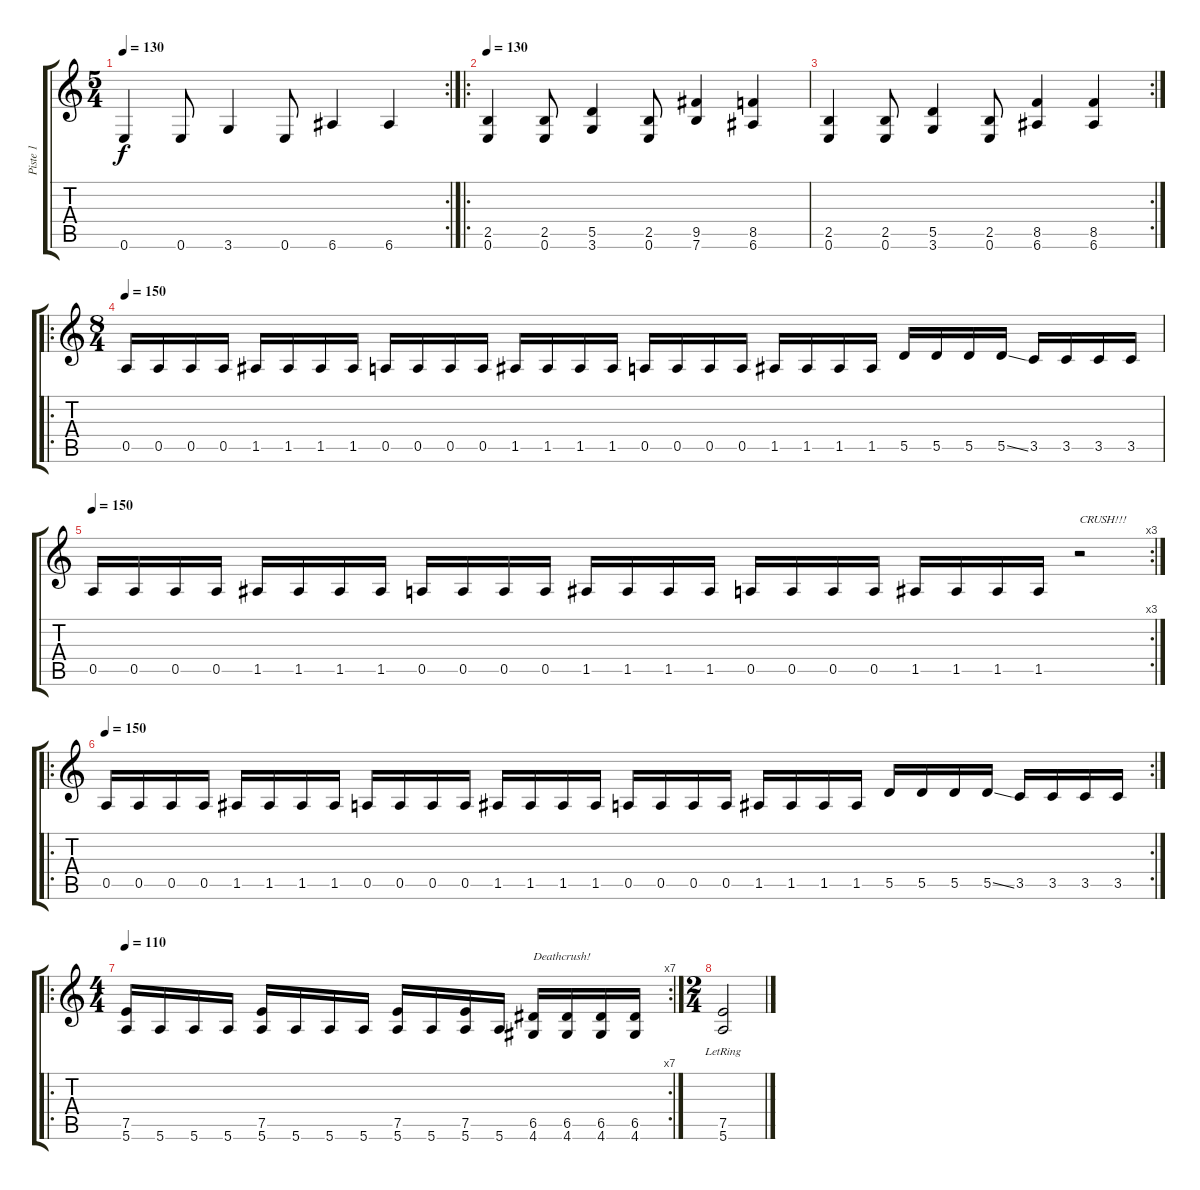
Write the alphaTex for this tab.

\track ("Piste 1" "Piste 1") {instrument distortionguitar}
\staff {score tabs}
\tuning (E4 B3 G3 D3 A2 E2) {hide}
\rc 2
\ts (5 4)
\tempo 130
\clef g2
\ks c
0.6.4{dy f instrument electricbasspick} 0.6.8{instrument electricbasspick} 3.6.4{instrument electricbasspick} 0.6.8{instrument electricbasspick} 6.6.4{instrument electricbasspick} 6.6.4{instrument electricbasspick} |
\ro
\tempo 130
(2.5 0.6).4{instrument distortionguitar} (2.5 0.6).8 (5.5 3.6).4 (2.5 0.6).8 (9.5 7.6).4 (8.5 6.6).4 |
\rc 2
(2.5 0.6).4 (2.5 0.6).8 (5.5 3.6).4 (2.5 0.6).8 (8.5 6.6).4 (8.5 6.6).4 |
\ro
\ts (8 4)
\tempo 150
0.5.16 0.5.16 0.5.16 0.5.16 1.5.16 1.5.16 1.5.16 1.5.16 0.5.16 0.5.16 0.5.16 0.5.16 1.5.16 1.5.16 1.5.16 1.5.16 0.5.16 0.5.16 0.5.16 0.5.16 1.5.16 1.5.16 1.5.16 1.5.16 5.5.16 5.5.16 5.5.16 5.5{ss}.16 3.5.16 3.5.16 3.5.16 3.5.16 |
\rc 3
\tempo 150
0.5.16 0.5.16 0.5.16 0.5.16 1.5.16 1.5.16 1.5.16 1.5.16 0.5.16 0.5.16 0.5.16 0.5.16 1.5.16 1.5.16 1.5.16 1.5.16 0.5.16 0.5.16 0.5.16 0.5.16 1.5.16 1.5.16 1.5.16 1.5.16 r.2{txt "CRUSH!!!"} |
\ro
\rc 2
\tempo 150
0.5.16 0.5.16 0.5.16 0.5.16 1.5.16 1.5.16 1.5.16 1.5.16 0.5.16 0.5.16 0.5.16 0.5.16 1.5.16 1.5.16 1.5.16 1.5.16 0.5.16 0.5.16 0.5.16 0.5.16 1.5.16 1.5.16 1.5.16 1.5.16 5.5.16 5.5.16 5.5.16 5.5{ss}.16 3.5.16 3.5.16 3.5.16 3.5.16 |
\ro
\rc 7
\ts (4 4)
\tempo 110
(7.5 5.6).16 5.6.16 5.6.16 5.6.16 (7.5 5.6).16 5.6.16 5.6.16 5.6.16 (7.5 5.6).16 5.6.16 (7.5 5.6).16 5.6.16 (6.5 4.6).16{txt "Deathcrush!"} (6.5 4.6).16 (6.5 4.6).16 (6.5 4.6).16 |
\ts (2 4)
(7.5{lr} 5.6{lr}).2
